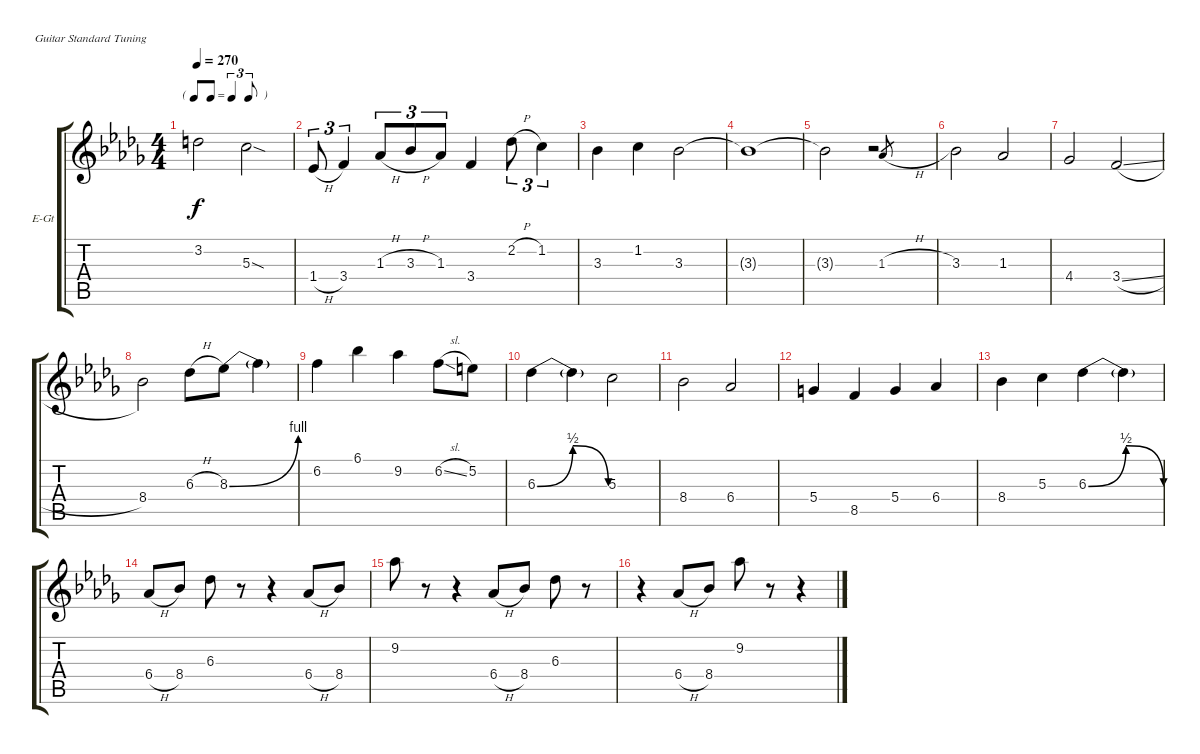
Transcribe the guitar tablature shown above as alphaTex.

\defaultSystemsLayout 4
\bracketExtendMode groupsimilarinstruments
\firstSystemTrackNameOrientation horizontal
\otherSystemsTrackNameOrientation horizontal
\track ("Electric Guitar" "E-Gt") {multiBarRest instrument overdrivenguitar}
\staff {score tabs}
\tuning (E4 B3 G3 D3 A2 E2)
\ts (4 4)
\tf triplet8th
\tempo 270
\clef g2
\ks bbminor
3.2.2{dy f} 5.3{sod}.2 |
1.4{h}.8{tu (3 2)} 3.4.4{tu (3 2)} 1.3{h}.8{tu (3 2)} 3.3{h}.8{tu (3 2)} 1.3.8{tu (3 2)} 3.4.4 2.2{h}.8{tu (3 2)} 1.2.4{tu (3 2)} |
3.3.4 1.2.4 3.3.2 |
3.3{t}.1 |
3.3{t}.2 r.2 1.3{h}.8{gr} |
3.3.2 1.3.2 |
4.4.2 3.4{sl}.2 |
8.4.2 6.3{h}.8 8.3{be (bend 0 0 15 4)}.8 8.3{t}.4 |
6.2.4 6.1.4 9.2.4 6.2{sl}.8 5.2.8 |
6.3{be (bendrelease 0 0 15 2 15 2 57 0)}.4 6.3{t}.4 5.3.2 |
8.4.2 6.4.2 |
5.4.4 8.5.4 5.4.4 6.4.4 |
8.4.4 5.3.4 6.3{be (bendrelease 0 0 15 2 15 2 59.4 0)}.4 6.3{t}.4 |
6.4{h}.8 8.4.8 6.3.8 r.8 r.4 6.4{h}.8 8.4.8 |
9.2.8 r.8 r.4 6.4{h}.8 8.4.8 6.3.8 r.8 |
r.4 6.4{h}.8 8.4.8 9.2.8 r.8 r.4
